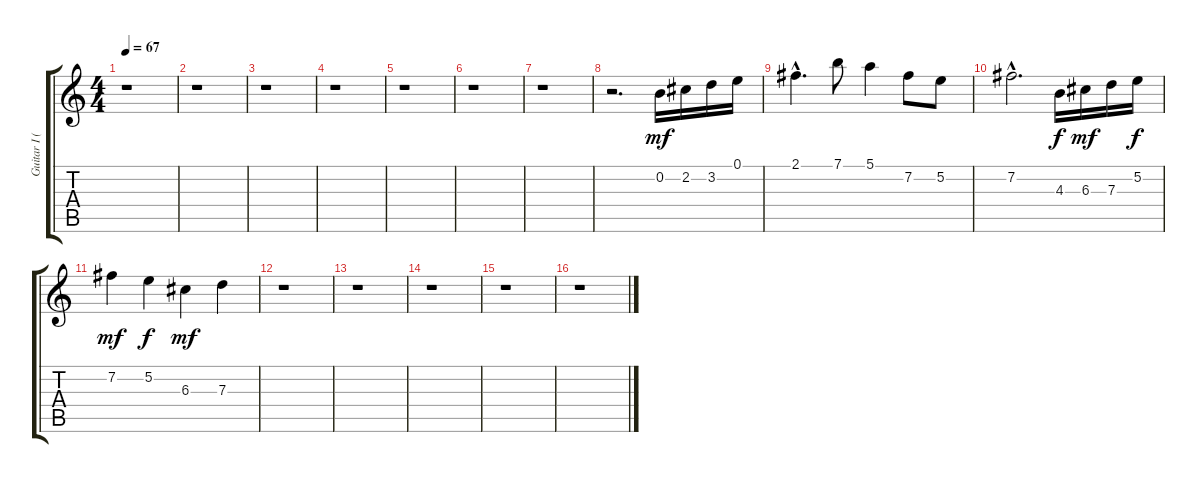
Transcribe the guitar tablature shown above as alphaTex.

\track ("Guitar I (Clean)" "Guitar I (") {instrument electricguitarclean}
\staff {score tabs}
\tuning (E4 B3 G3 D3 A2 E2) {hide}
\ts (4 4)
\tempo 67
\clef g2
\ks c
r.1{dy mf} |
r.1 |
r.1 |
r.1 |
r.1 |
r.1 |
r.1 |
r.2{d} 0.2.16 2.2.16 3.2.16 0.1.16 |
2.1{hac}.4{d} 7.1.8 5.1.4 7.2.8 5.2.8 |
7.2{hac}.2{d} 4.3.16{dy f} 6.3.16{dy mf} 7.3.16 5.2.16{dy f} |
7.2.4{dy mf} 5.2.4{dy f} 6.3.4{dy mf} 7.3.4 |
r.1 |
r.1 |
r.1 |
r.1 |
r.1
